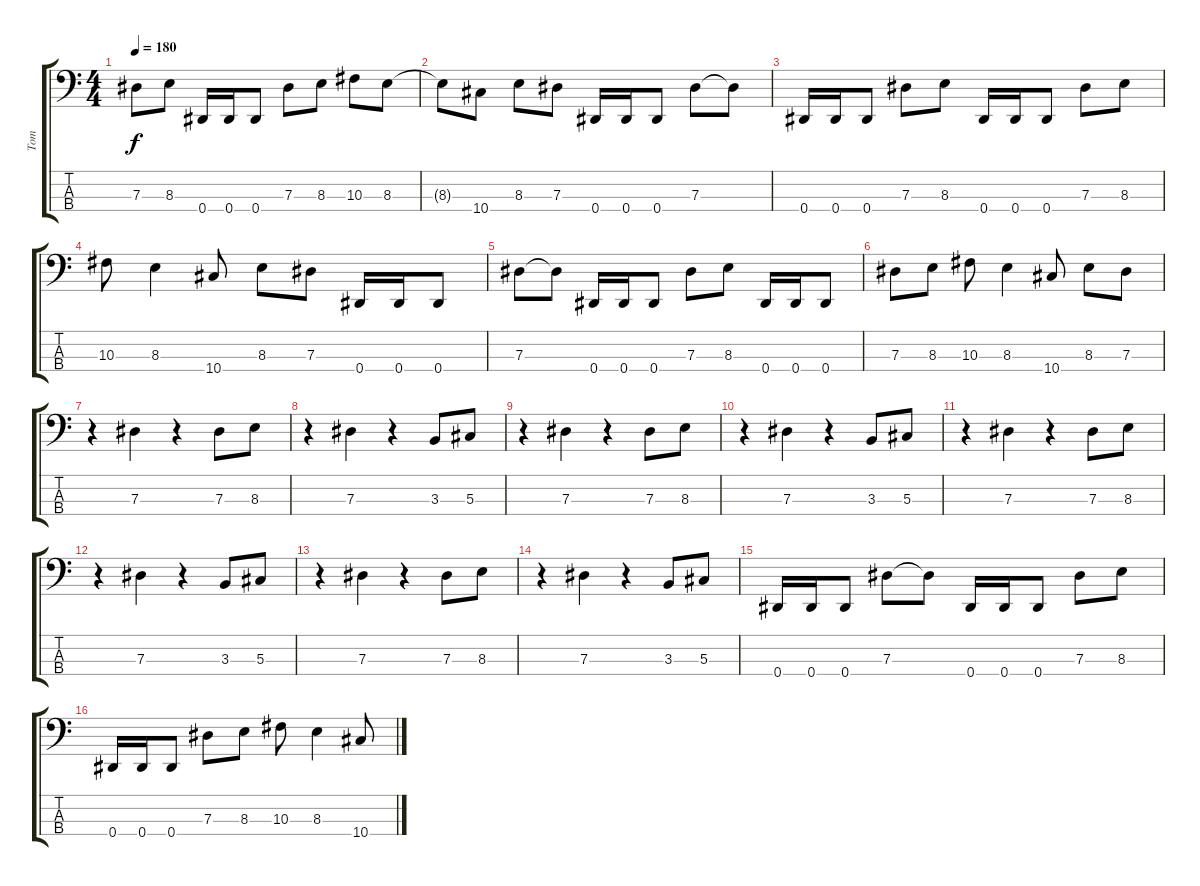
\track ("Tom" "Tom") {instrument electricbasspick}
\staff {score tabs}
\tuning (Gb2 Db2 Ab1 Eb1) {hide}
\ts (4 4)
\tempo 180
\clef f4
\ks c
7.3.8{dy f} 8.3.8 0.4.16 0.4.16 0.4.8 7.3.8 8.3.8 10.3.8 8.3.8 |
8.3{t}.8 10.4.8 8.3.8 7.3.8 0.4.16 0.4.16 0.4.8 7.3.8 7.3{t}.8 |
0.4.16 0.4.16 0.4.8 7.3.8 8.3.8 0.4.16 0.4.16 0.4.8 7.3.8 8.3.8 |
10.3.8 8.3.4 10.4.8 8.3.8 7.3.8 0.4.16 0.4.16 0.4.8 |
7.3.8 7.3{t}.8 0.4.16 0.4.16 0.4.8 7.3.8 8.3.8 0.4.16 0.4.16 0.4.8 |
7.3.8 8.3.8 10.3.8 8.3.4 10.4.8 8.3.8 7.3.8 |
r.4 7.3.4 r.4 7.3.8 8.3.8 |
r.4 7.3.4 r.4 3.3.8 5.3.8 |
r.4 7.3.4 r.4 7.3.8 8.3.8 |
r.4 7.3.4 r.4 3.3.8 5.3.8 |
r.4 7.3.4 r.4 7.3.8 8.3.8 |
r.4 7.3.4 r.4 3.3.8 5.3.8 |
r.4 7.3.4 r.4 7.3.8 8.3.8 |
r.4 7.3.4 r.4 3.3.8 5.3.8 |
0.4.16 0.4.16 0.4.8 7.3.8 7.3{t}.8 0.4.16 0.4.16 0.4.8 7.3.8 8.3.8 |
0.4.16 0.4.16 0.4.8 7.3.8 8.3.8 10.3.8 8.3.4 10.4.8
